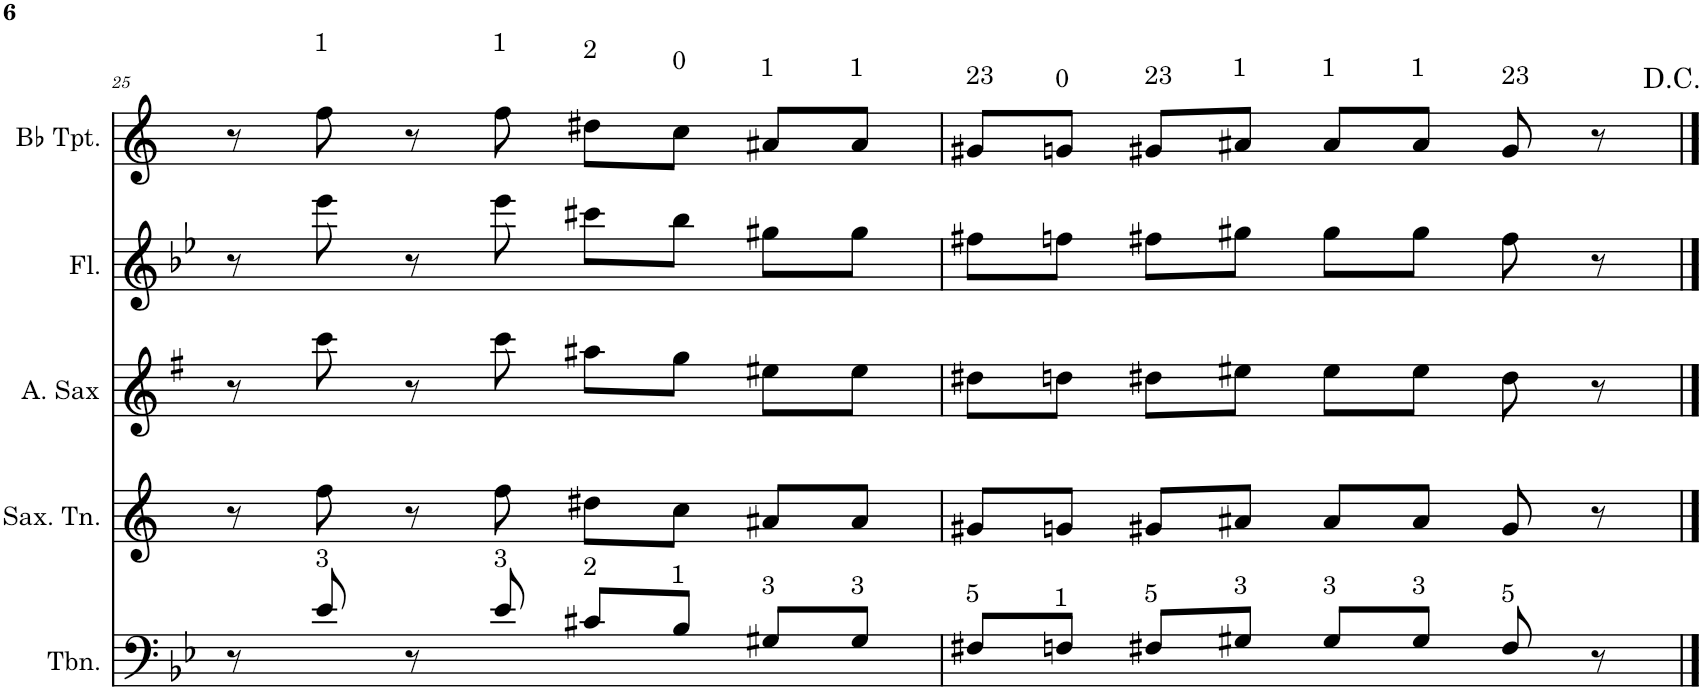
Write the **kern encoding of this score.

**kern	**kern	**kern	**kern	**kern
*part5	*part4	*part3	*part2	*part1
*staff5	*staff4	*staff3	*staff2	*staff1
*I"Trombone	*I"Saxofone Tenor	*I"Saxofone Alto	*I"Flauta Transversal	*I"Bb Trumpet
*I'Tbn.	*I'Sax. Tn.	*	*I'Fl.	*I'Bb Tpt.
!!LO:PB:g=z
*clefF4	*clefG2	*clefG2	*clefG2	*clefG2
*	*Trd8c14	*Trd5c9	*	*Trd1c2
*k[b-e-]	*k[]	*k[f#]	*k[b-e-]	*k[]
*M4/4	*M4/4	*M4/4	*M4/4	*M4/4
=25	=25	=25	=25	=25
8r	8r	8r	8r	8r
!	!	!	!	!LO:TX:a:t=1
!LO:TX:a:t=3	!	!	!	!
8e-/	8ff\	8ccc\	8eee-\	8ff\
8r	8r	8r	8r	8r
!	!	!	!	!LO:TX:a:t=1
!LO:TX:a:t=3	!	!	!	!
8e-/	8ff\	8ccc\	8eee-\	8ff\
!	!	!	!	!LO:TX:a:t=2
!LO:TX:a:t=2	!	!	!	!
8c#X/L	8dd#X\L	8aa#X\L	8ccc#X\L	8dd#X\L
!	!	!	!	!LO:TX:a:t=0
!LO:TX:a:t=1	!	!	!	!
8B-/J	8cc\J	8gg\J	8bb-\J	8cc\J
!	!	!	!	!LO:TX:a:t=1
!LO:TX:a:t=3	!	!	!	!
8G#X/L	8a#X/L	8ee#X\L	8gg#X\L	8a#X/L
!	!	!	!	!LO:TX:a:t=1
!LO:TX:a:t=3	!	!	!	!
8G#/J	8a#/J	8ee#\J	8gg#\J	8a#/J
=26	=26	=26	=26	=26
!	!	!	!	!LO:TX:a:t=23
!LO:TX:a:t=5	!	!	!	!
8F#X/L	8g#X/L	8dd#X\L	8ff#X\L	8g#X/L
!	!	!	!	!LO:TX:a:t=0
!LO:TX:a:t=1	!	!	!	!
8Fn/J	8gn/J	8ddn\J	8ffn\J	8gn/J
!	!	!	!	!LO:TX:a:t=23
!LO:TX:a:t=5	!	!	!	!
8F#X/L	8g#X/L	8dd#X\L	8ff#X\L	8g#X/L
!	!	!	!	!LO:TX:a:t=1
!LO:TX:a:t=3	!	!	!	!
8G#X/J	8a#X/J	8ee#X\J	8gg#X\J	8a#X/J
!	!	!	!	!LO:TX:a:t=1
!LO:TX:a:t=3	!	!	!	!
8G#/L	8a#/L	8ee#\L	8gg#\L	8a#/L
!	!	!	!	!LO:TX:a:t=1
!LO:TX:a:t=3	!	!	!	!
8G#/J	8a#/J	8ee#\J	8gg#\J	8a#/J
!	!	!	!	!LO:TX:a:t=23
!LO:TX:a:t=5	!	!	!	!
8F#/	8g#/	8dd#\	8ff#\	8g#/
8r	8r	8r	8r	8r
==	==	==	==	==
*-	*-	*-	*-	*-
